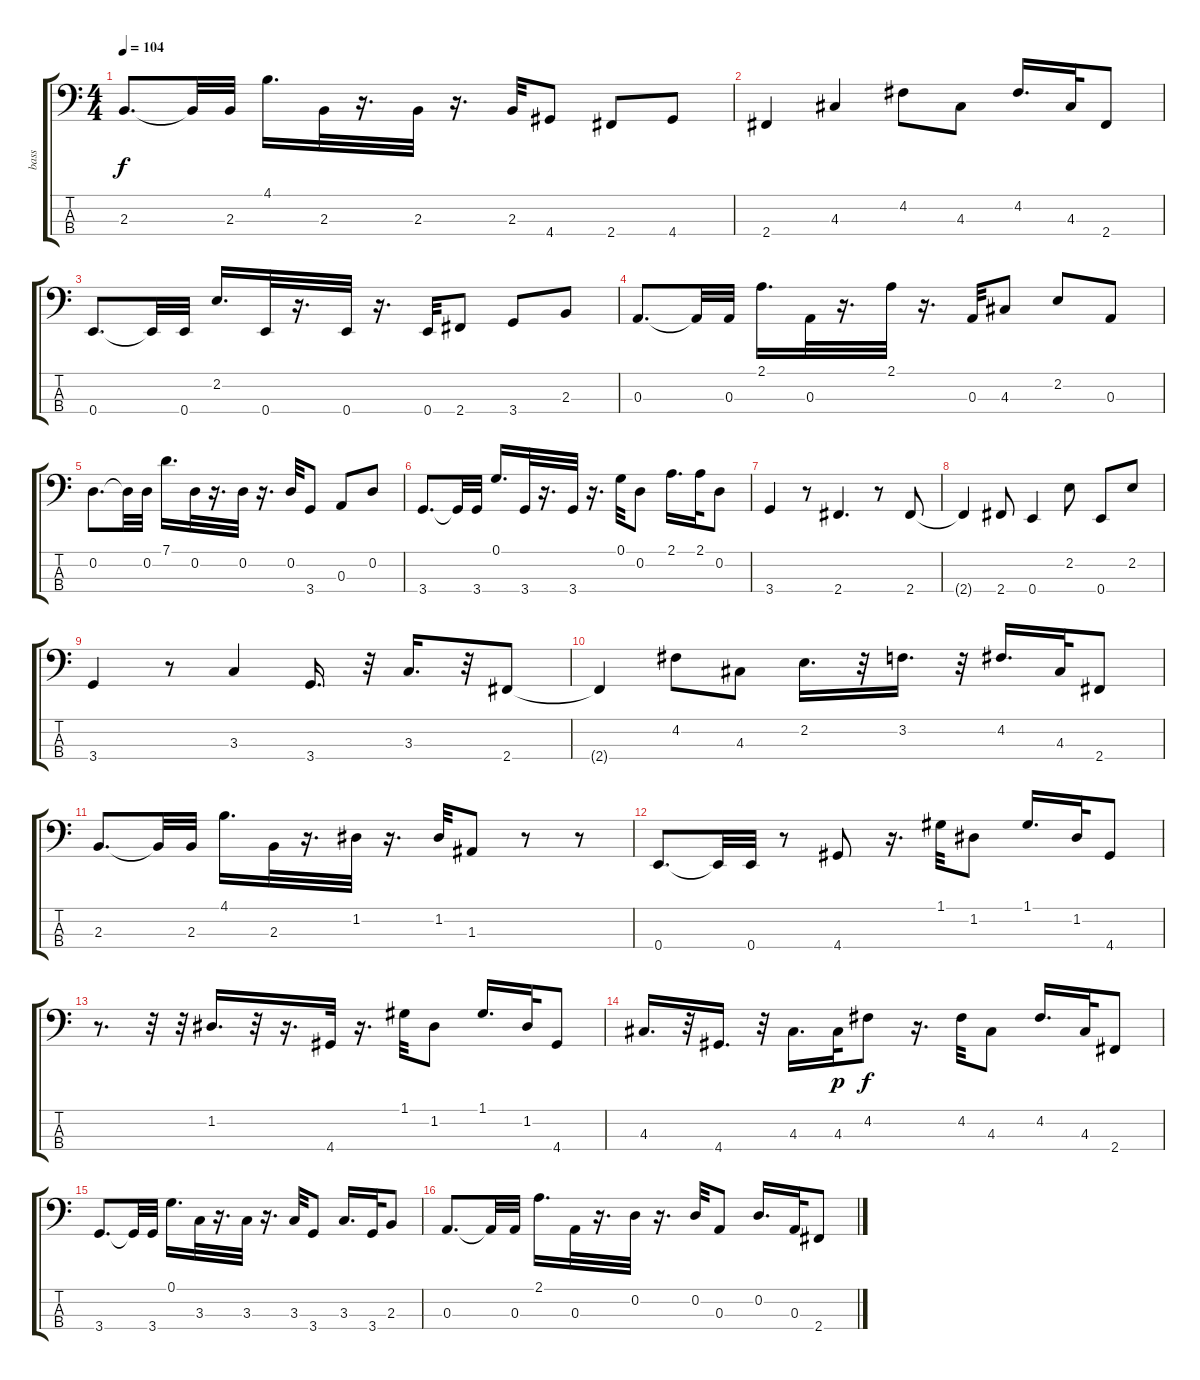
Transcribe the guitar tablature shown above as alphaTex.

\track ("bass" "bass") {instrument electricbasspick}
\staff {score tabs}
\tuning (G2 D2 A1 E1) {hide}
\ts (4 4)
\tempo 104
\clef f4
\ks c
2.3.8{d dy f} 2.3{t}.32 2.3.32 4.1.16{d} 2.3.32 r.16{d} 2.3.32 r.16{d} 2.3.32 4.4.8 2.4.8 4.4.8 |
2.4.4 4.3.4 4.2.8 4.3.8 4.2.16{d} 4.3.32 2.4.8 |
0.4.8{d} 0.4{t}.32 0.4.32 2.2.16{d} 0.4.32 r.16{d} 0.4.32 r.16{d} 0.4.32 2.4.8 3.4.8 2.3.8 |
0.3.8{d} 0.3{t}.32 0.3.32 2.1.16{d} 0.3.32 r.16{d} 2.1.32 r.16{d} 0.3.32 4.3.8 2.2.8 0.3.8 |
0.2.8{d} 0.2{t}.32 0.2.32 7.1.16{d} 0.2.32 r.16{d} 0.2.32 r.16{d} 0.2.32 3.4.8 0.3.8 0.2.8 |
3.4.8{d} 3.4{t}.32 3.4.32 0.1.16{d} 3.4.32 r.16{d} 3.4.32 r.16{d} 0.1.32 0.2.8 2.1.16{d} 2.1.32 0.2.8 |
3.4.4 r.8 2.4.4{d} r.8 2.4.8 |
2.4{t}.4 2.4.8 0.4.4 2.2.8 0.4.8 2.2.8 |
3.4.4 r.8 3.3.4 3.4.16{d} r.32 3.3.16{d} r.32 2.4.8 |
2.4{t}.4 4.2.8 4.3.8 2.2.16{d} r.32 3.2.16{d} r.32 4.2.16{d} 4.3.32 2.4.8 |
2.3.8{d} 2.3{t}.32 2.3.32 4.1.16{d} 2.3.32 r.16{d} 1.2.32 r.16{d} 1.2.32 1.3.8 r.8 r.8 |
0.4.8{d} 0.4{t}.32 0.4.32 r.8 4.4.8 r.16{d} 1.1.32 1.2.8 1.1.16{d} 1.2.32 4.4.8 |
r.8{d} r.32 r.32 1.2.16{d} r.32 r.16{d} 4.4.32 r.16{d} 1.1.32 1.2.8 1.1.16{d} 1.2.32 4.4.8 |
4.3.16{d} r.32 4.4.16{d} r.32 4.3.16{d} 4.3.32{dy p} 4.2.8{dy f} r.16{d} 4.2.32 4.3.8 4.2.16{d} 4.3.32 2.4.8 |
3.4.8{d} 3.4{t}.32 3.4.32 0.1.16{d} 3.3.32 r.16{d} 3.3.32 r.16{d} 3.3.32 3.4.8 3.3.16{d} 3.4.32 2.3.8 |
0.3.8{d} 0.3{t}.32 0.3.32 2.1.16{d} 0.3.32 r.16{d} 0.2.32 r.16{d} 0.2.32 0.3.8 0.2.16{d} 0.3.32 2.4.8
